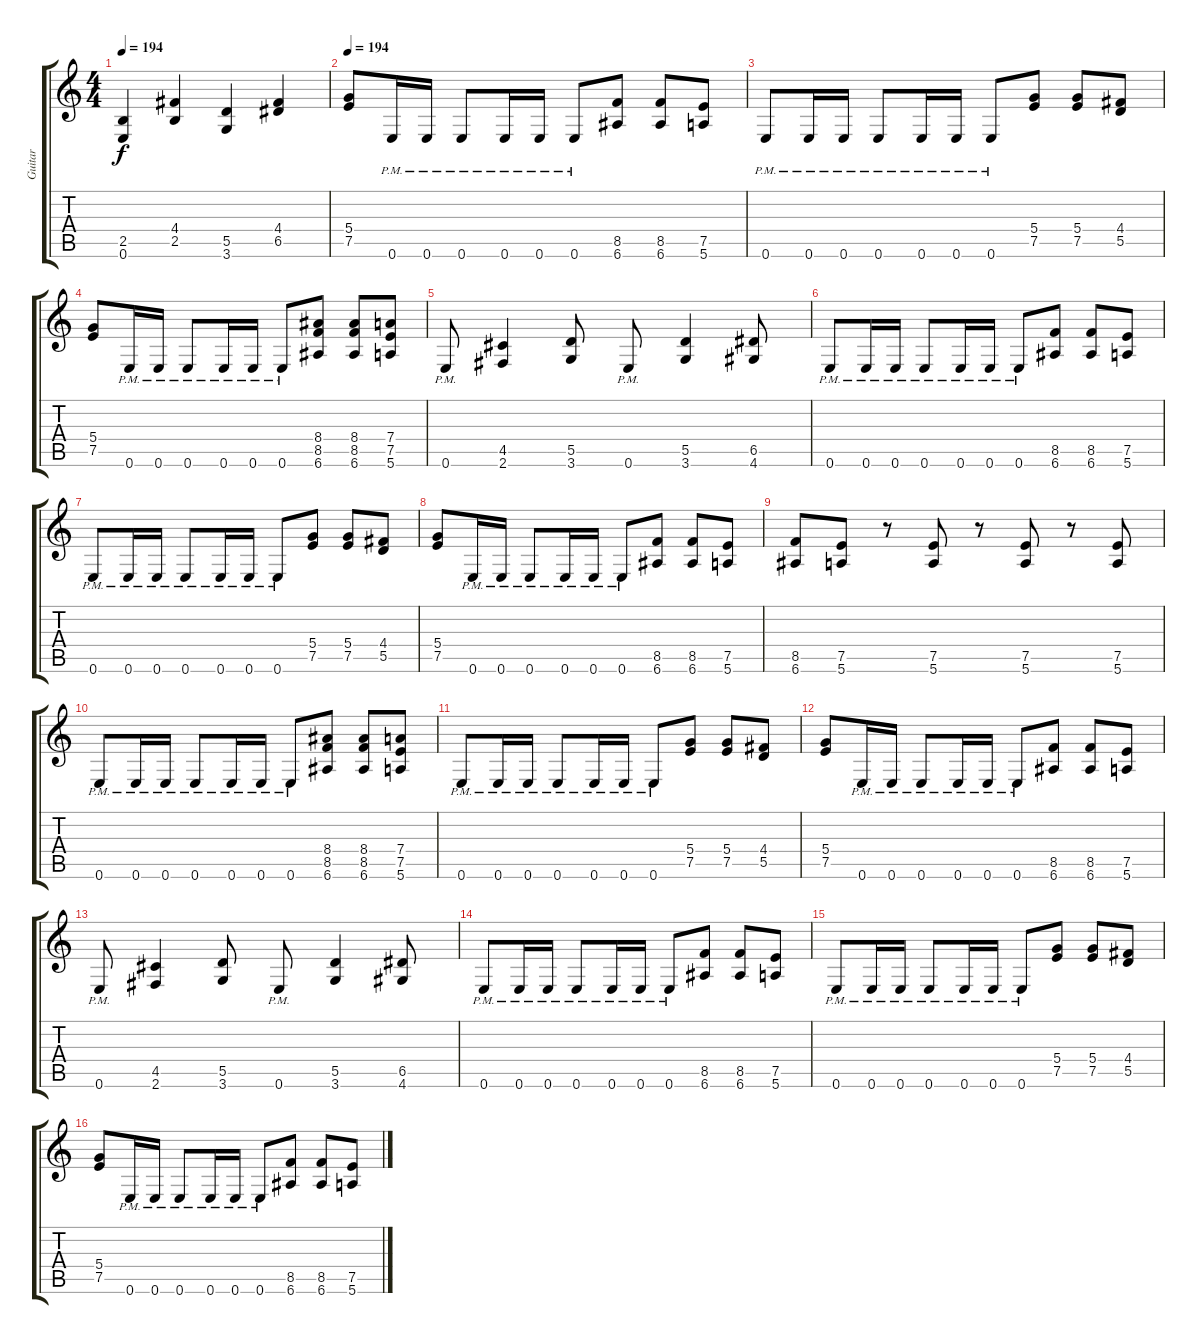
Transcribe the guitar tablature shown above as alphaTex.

\track ("Guitar" "Guitar") {instrument overdrivenguitar}
\staff {score tabs}
\tuning (E4 B3 G3 D3 A2 E2) {hide}
\ts (4 4)
\tempo 194
\tempo 76
\tempo 194
\clef g2
\ks c
(2.5 0.6).4{dy f instrument overdrivenguitar} (4.4 2.5).4 (5.5 3.6).4 (4.4 6.5).4 |
\tempo 194
(5.4 7.5).8 0.6{pm}.16 0.6{pm}.16 0.6{pm}.8 0.6{pm}.16 0.6{pm}.16 0.6{pm}.8 (8.5 6.6).8 (8.5 6.6).8 (7.5 5.6).8 |
0.6{pm}.8 0.6{pm}.16 0.6{pm}.16 0.6{pm}.8 0.6{pm}.16 0.6{pm}.16 0.6{pm}.8 (5.4 7.5).8 (5.4 7.5).8 (4.4 5.5).8 |
(5.4 7.5).8 0.6{pm}.16 0.6{pm}.16 0.6{pm}.8 0.6{pm}.16 0.6{pm}.16 0.6{pm}.8 (8.4 8.5 6.6).8 (8.4 8.5 6.6).8 (7.4 7.5 5.6).8 |
0.6{pm}.8 (4.5 2.6).4 (5.5 3.6).8 0.6{pm}.8 (5.5 3.6).4 (6.5 4.6).8 |
0.6{pm}.8 0.6{pm}.16 0.6{pm}.16 0.6{pm}.8 0.6{pm}.16 0.6{pm}.16 0.6{pm}.8 (8.5 6.6).8 (8.5 6.6).8 (7.5 5.6).8 |
0.6{pm}.8 0.6{pm}.16 0.6{pm}.16 0.6{pm}.8 0.6{pm}.16 0.6{pm}.16 0.6{pm}.8 (5.4 7.5).8 (5.4 7.5).8 (4.4 5.5).8 |
(5.4 7.5).8 0.6{pm}.16 0.6{pm}.16 0.6{pm}.8 0.6{pm}.16 0.6{pm}.16 0.6{pm}.8 (8.5 6.6).8 (8.5 6.6).8 (7.5 5.6).8 |
(8.5 6.6).8 (7.5 5.6).8 r.8 (7.5 5.6).8 r.8 (7.5 5.6).8 r.8 (7.5 5.6).8 |
0.6{pm}.8 0.6{pm}.16 0.6{pm}.16 0.6{pm}.8 0.6{pm}.16 0.6{pm}.16 0.6{pm}.8 (8.4 8.5 6.6).8 (8.4 8.5 6.6).8 (7.4 7.5 5.6).8 |
0.6{pm}.8 0.6{pm}.16 0.6{pm}.16 0.6{pm}.8 0.6{pm}.16 0.6{pm}.16 0.6{pm}.8 (5.4 7.5).8 (5.4 7.5).8 (4.4 5.5).8 |
(5.4 7.5).8 0.6{pm}.16 0.6{pm}.16 0.6{pm}.8 0.6{pm}.16 0.6{pm}.16 0.6{pm}.8 (8.5 6.6).8 (8.5 6.6).8 (7.5 5.6).8 |
0.6{pm}.8 (4.5 2.6).4 (5.5 3.6).8 0.6{pm}.8 (5.5 3.6).4 (6.5 4.6).8 |
0.6{pm}.8 0.6{pm}.16 0.6{pm}.16 0.6{pm}.8 0.6{pm}.16 0.6{pm}.16 0.6{pm}.8 (8.5 6.6).8 (8.5 6.6).8 (7.5 5.6).8 |
0.6{pm}.8 0.6{pm}.16 0.6{pm}.16 0.6{pm}.8 0.6{pm}.16 0.6{pm}.16 0.6{pm}.8 (5.4 7.5).8 (5.4 7.5).8 (4.4 5.5).8 |
(5.4 7.5).8 0.6{pm}.16 0.6{pm}.16 0.6{pm}.8 0.6{pm}.16 0.6{pm}.16 0.6{pm}.8 (8.5 6.6).8 (8.5 6.6).8 (7.5 5.6).8
